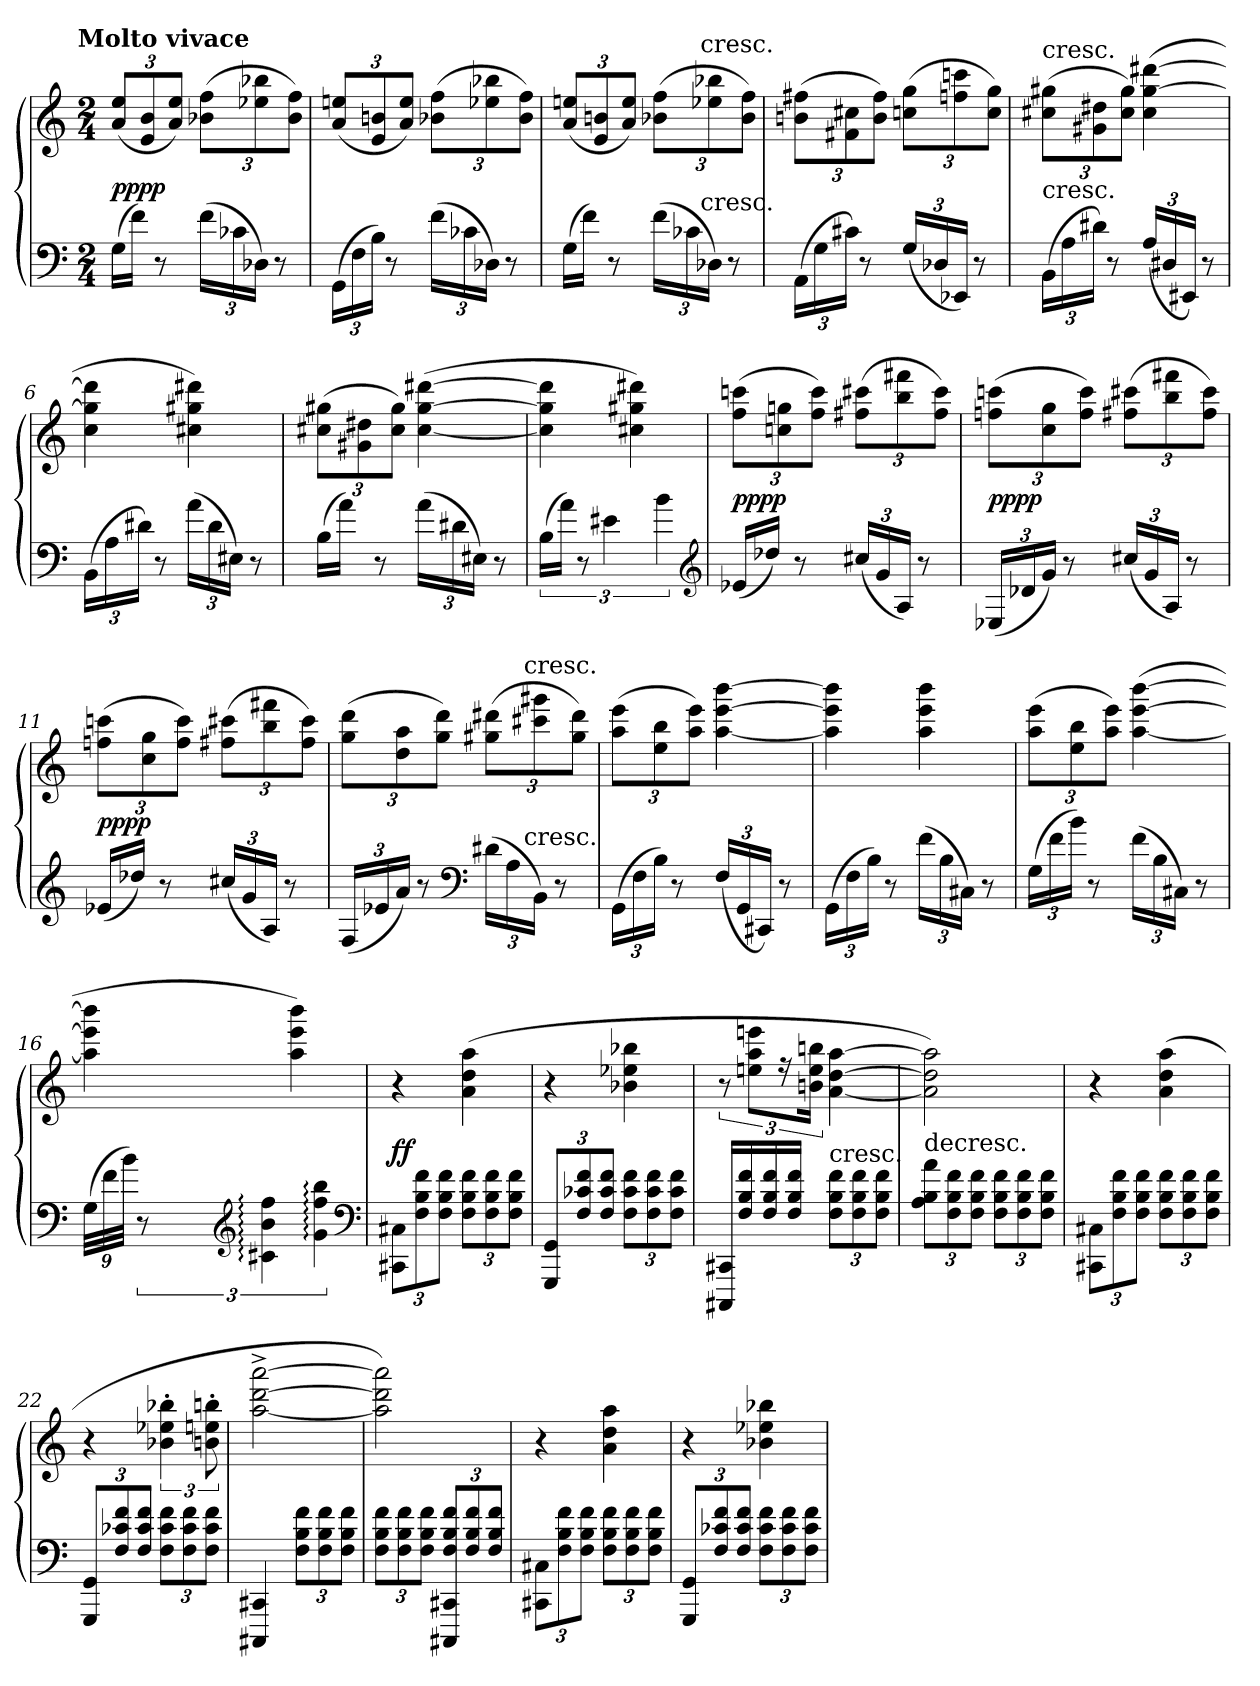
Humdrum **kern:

**kern	**kern	**dynam
*part1	*part1	*part1
*staff2	*staff1	*staff1/2
*clefF4	*clefG2	*
*k[]	*k[]	*
!!LO:TX:omd:t=Molto vivace
*M2/4	*M2/4	*
*MM144	*MM144	*
=1	=1	=1
(16G\LL	(12a/ 12ee/L	pp pp
16f\JJ)	.	.
.	12e/ 12b/	.
8r	.	.
.	12a/ 12ee/J)	.
(24f\LL	(12b-X\ 12ff\L	.
24c-X\	.	.
24D-X\JJ)	12ee-X\ 12bb-X\	.
8r	.	.
.	12b-\ 12ff\J)	.
=2	=2	=2
(24GG\LL	(12a/ 12een/L	.
24F\	.	.
24B\JJ)	12e/ 12bn/	.
8r	.	.
.	12a/ 12ee/J)	.
(24f\LL	(12b-X\ 12ff\L	.
24c-X\	.	.
24D-X\JJ)	12ee-X\ 12bb-X\	.
8r	.	.
.	12b-\ 12ff\J)	.
=3	=3	=3
(16G\LL	(12a/ 12een/L	.
16f\JJ)	.	.
.	12e/ 12bn/	.
8r	.	.
.	12a/ 12ee/J)	.
(24f\LL	(12b-X\ 12ff\L	.
24c-X\	.	.
!	!LO:TX:t=cresc.	!
!LO:TX:t=cresc.	!	!
24D-X\JJ)	12ee-X\ 12bb-X\	.
8r	.	.
.	12b-\ 12ff\J)	.
=4	=4	=4
(24AA\LL	(12bn\ 12ff#X\L	.
24G\	.	.
24c#X\JJ)	12f#X\ 12cc#X\	.
8r	.	.
.	12b\ 12ff#\J)	.
(24G/LL	(12ccn\ 12gg\L	.
24D-X/	.	.
24EE-X/JJ)	12ffn\ 12cccn\	.
8r	.	.
.	12cc\ 12gg\J)	.
=5	=5	=5
!	!LO:TX:t=cresc.	!
!LO:TX:t=cresc.	!	!
(24BB\LL	(12cc#X\ 12gg#X\L	.
24A\	.	.
24d#X\JJ)	12g#X\ 12dd#X\	.
8r	.	.
.	12cc#\ 12gg#\J)	.
(24A/LL	(4cc#\ [4gg#\ [4ddd#X\	.
24D#X/	.	.
24EE#X/JJ)	.	.
8r	.	.
=6	=6	=6
(24BB\LL	4cc\ 4gg#]\ 4ddd#]\	.
24A\	.	.
24d#X\JJ)	.	.
8r	.	.
(24a\LL	4cc#X\ 4gg#X\ 4ddd#X\)	.
24d#\	.	.
24E#X\JJ)	.	.
8r	.	.
=7	=7	=7
(16B\LL	(12cc#X\ 12gg#X\L	.
16a\JJ)	.	.
.	12g#X\ 12dd#X\	.
8r	.	.
.	12cc#\ 12gg#\J)	.
(24a\LL	([4cc#\ [4gg#\ [4ddd#X\	.
24d#X\	.	.
24E#X\JJ)	.	.
8r	.	.
=8	=8	=8
(24B\LL	4cc#]\ 4gg#]\ 4ddd#]\	.
24a\JJ)	.	.
12r	.	.
6e#X\	.	.
.	4cc#X\ 4gg#X\ 4ddd#X\)	.
6b\	.	.
*clefG2	*	*
=9	=9	=9
(16e-X/LL	(12ff\ 12cccn\L	pp pp
16dd-X/JJ)	.	.
.	12ccn\ 12ggn\	.
8r	.	.
.	12ff\ 12ccc\J)	.
(24cc#X/LL	(12ff#X\ 12ccc#X\L	.
24g/	.	.
24A/JJ)	12bb\ 12fff#X\	.
8r	.	.
.	12ff#\ 12ccc#\J)	.
=10	=10	=10
(24E-X/LL	(12ffn\ 12cccn\L	pp pp
24d-X/	.	.
24g/JJ)	12cc\ 12gg\	.
8r	.	.
.	12ff\ 12ccc\J)	.
(24cc#X/LL	(12ff#X\ 12ccc#X\L	.
24g/	.	.
24A/JJ)	12bb\ 12fff#X\	.
8r	.	.
.	12ff#\ 12ccc#\J)	.
=11	=11	=11
(16e-X/LL	(12ffn\ 12cccn\L	pp pp
16dd-X/JJ)	.	.
.	12cc\ 12gg\	.
8r	.	.
.	12ff\ 12ccc\J)	.
(24cc#X/LL	(12ff#X\ 12ccc#X\L	.
24g/	.	.
24A/JJ)	12bb\ 12fff#X\	.
8r	.	.
.	12ff#\ 12ccc#\J)	.
=12	=12	=12
(24F/LL	(12gg\ 12ddd\L	.
24e-X/	.	.
24a/JJ)	12dd\ 12aa\	.
8r	.	.
.	12gg\ 12ddd\J)	.
*clefF4	*	*
(24d#X\LL	(12gg#X\ 12ddd#X\L	.
24A\	.	.
!	!LO:TX:t=cresc.	!
!LO:TX:t=cresc.	!	!
24BB\JJ)	12ccc#X\ 12ggg#X\	.
8r	.	.
.	12gg#\ 12ddd#\J)	.
=13	=13	=13
(24GG\LL	(12aa\ 12eee\L	.
24F\	.	.
24B\JJ)	12ee\ 12bb\	.
8r	.	.
.	12aa\ 12eee\J)	.
(24F/LL	[4aa\ [4eee\ [4bbb\	.
24GG/	.	.
24CC#X/JJ)	.	.
8r	.	.
=14	=14	=14
(24GG\LL	4aa]\ 4eee]\ 4bbb]\	.
24F\	.	.
24B\JJ)	.	.
8r	.	.
(24f\LL	4aa\ 4eee\ 4bbb\	.
24B\	.	.
24C#X\JJ)	.	.
8r	.	.
=15	=15	=15
(24G\LL	(12aa\ 12eee\L	.
24f\	.	.
24b\JJ)	12ee\ 12bb\	.
8r	.	.
.	12aa\ 12eee\J)	.
(24f\LL	([4aa\ [4eee\ [4bbb\	.
24B\	.	.
24C#X\JJ)	.	.
8r	.	.
=16	=16	=16
(36G\LLL	4aa]\ 4eee]\ 4bbb]\	.
36f\	.	.
36b\JJJ)	.	.
12r	.	.
*clefG2	*	*
6c#X:\ 6b:\ 6ff:\	.	.
.	4aa\ 4eee\ 4bbb\)	.
6g:\ 6ff:\ 6bb:\	.	.
*clefF4	*	*
=17	=17	=17
*	*MM100	*
12CC#X\ 12C#X\L	4r	f f
12F\ 12B\ 12f\	.	.
12F\ 12B\ 12f\J	.	.
12F\ 12B\ 12f\L	(4a\ 4dd\ 4aa\	.
12F\ 12B\ 12f\	.	.
12F\ 12B\ 12f\J	.	.
=18	=18	=18
12GGG/ 12GG/L	4r	.
12F/ 12c-X/ 12f/	.	.
12F/ 12c-/ 12f/J	.	.
12F\ 12c-\ 12f\L	4b-X\ 4ee-X\ 4bb-X\	.
12F\ 12c-\ 12f\	.	.
12F\ 12c-\ 12f\J	.	.
=19	=19	=19
16CCC#X/ 16CC#X/LL	12r	.
16F/ 16B/ 16f/	.	.
.	12een\ 12aa\ 12eeen\L	.
16F/ 16B/ 16f/	.	.
.	24r	.
16F/ 16B/ 16f/JJ	.	.
.	24bn\ 24ee\ 24bbn\Jk	.
!LO:TX:t=cresc.	!	!
12F\ 12B\ 12f\L	[4a\ [4dd\ [4aa\	.
12F\ 12B\ 12f\	.	.
12F\ 12B\ 12f\J	.	.
=20	=20	=20
!LO:TX:t=decresc.	!	!
12A\ 12B\ 12a\L	2a]\ 2dd]\ 2aa]\)	.
12F\ 12B\ 12f\	.	.
12F\ 12B\ 12f\J	.	.
12F\ 12B\ 12f\L	.	.
12F\ 12B\ 12f\	.	.
12F\ 12B\ 12f\J	.	.
=21	=21	=21
12CC#X\ 12C#X\L	4r	.
12F\ 12B\ 12f\	.	.
12F\ 12B\ 12f\J	.	.
12F\ 12B\ 12f\L	(4a\ 4dd\ 4aa\	.
12F\ 12B\ 12f\	.	.
12F\ 12B\ 12f\J	.	.
=22	=22	=22
12GGG/ 12GG/L	4r	.
12F/ 12c-X/ 12f/	.	.
12F/ 12c-/ 12f/J	.	.
12F\ 12c-\ 12f\L	6b-X'\ 6ee-X'\ 6bb-X'\	.
12F\ 12c-\ 12f\	.	.
12F\ 12c-\ 12f\J	12bn'\ 12een'\ 12bbn'\	.
=23	=23	=23
4CCC#X/ 4CC#X/	[2aa^\ [2ddd^\ [2aaa^\	.
12F\ 12B\ 12f\L	.	.
12F\ 12B\ 12f\	.	.
12F\ 12B\ 12f\J	.	.
=24	=24	=24
12F\ 12B\ 12f\L	2aa]\ 2ddd]\ 2aaa]\)	.
12F\ 12B\ 12f\	.	.
12F\ 12B\ 12f\J	.	.
12CCC#X/ 12CC#X/ 12F/ 12B/ 12f/L	.	.
12F/ 12B/ 12f/	.	.
12F/ 12B/ 12f/J	.	.
=25	=25	=25
12CC#X\ 12C#X\L	4r	.
12F\ 12B\ 12f\	.	.
12F\ 12B\ 12f\J	.	.
12F\ 12B\ 12f\L	4a\ 4dd\ 4aa\	.
12F\ 12B\ 12f\	.	.
12F\ 12B\ 12f\J	.	.
=26	=26	=26
12GGG/ 12GG/L	4r	.
12F/ 12c-X/ 12f/	.	.
12F/ 12c-/ 12f/J	.	.
12F\ 12c-\ 12f\L	4b-X\ 4ee-X\ 4bb-X\	.
12F\ 12c-\ 12f\	.	.
12F\ 12c-\ 12f\J	.	.
=	=	=
*-	*-	*-
